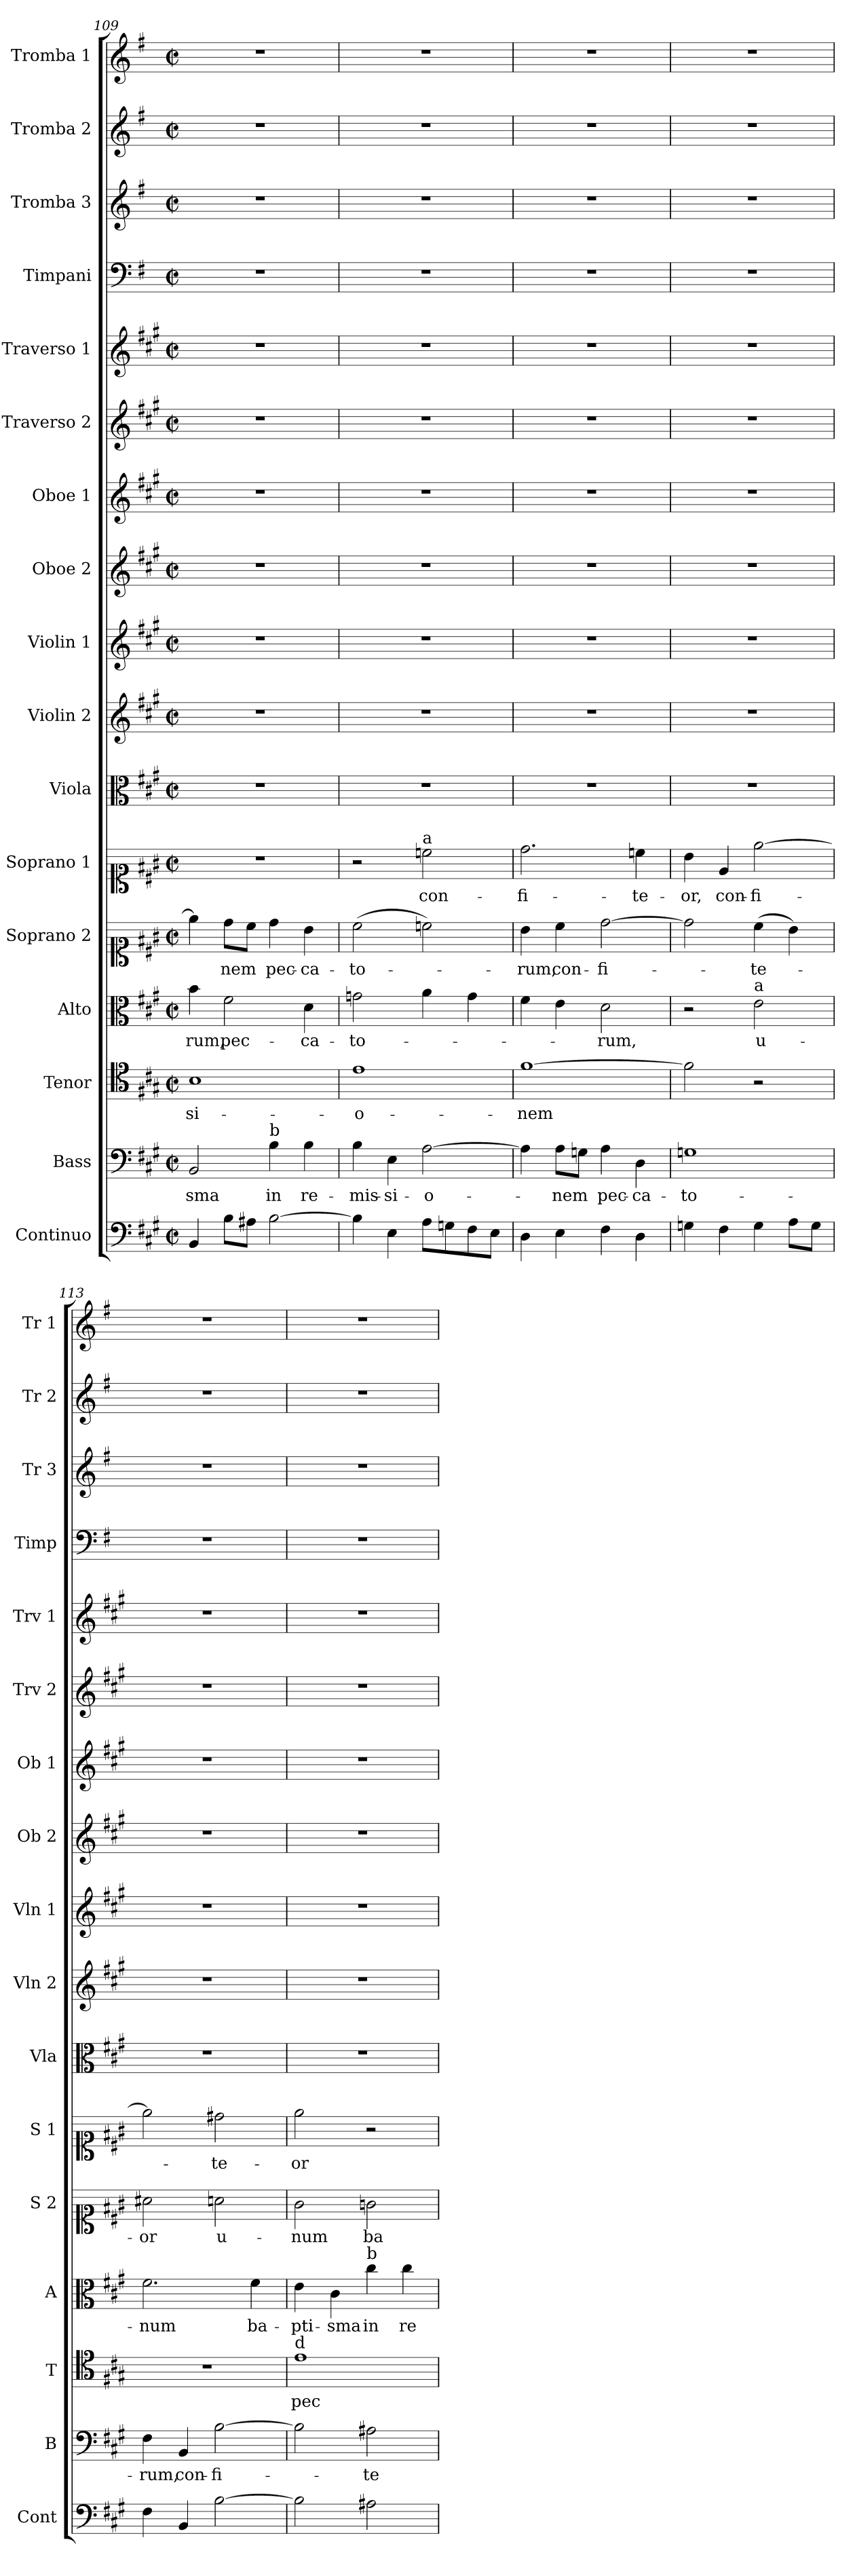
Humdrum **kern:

**kern	**kern	**text	**kern	**text	**kern	**text	**kern	**text	**kern	**text	**kern	**kern	**kern	**kern	**kern	**kern	**kern	**kern	**kern	**kern	**kern
*part17	*part16	*part16	*part15	*part15	*part14	*part14	*part13	*part13	*part12	*part12	*part11	*part10	*part9	*part8	*part7	*part6	*part5	*part4	*part3	*part2	*part1
*staff17	*staff16	*staff16	*staff15	*staff15	*staff14	*staff14	*staff13	*staff13	*staff12	*staff12	*staff11	*staff10	*staff9	*staff8	*staff7	*staff6	*staff5	*staff4	*staff3	*staff2	*staff1
*I"Continuo	*I"Bass	*	*I"Tenor	*	*I"Alto	*	*I"Soprano 2	*	*I"Soprano 1	*	*I"Viola	*I"Violin 2	*I"Violin 1	*I"Oboe 2	*I"Oboe 1	*I"Traverso 2	*I"Traverso 1	*I"Timpani	*I"Tromba 3	*I"Tromba 2	*I"Tromba 1
*I'Cont	*I'B	*	*I'T	*	*I'A	*	*I'S 2	*	*I'S 1	*	*I'Vla	*I'Vln 2	*I'Vln 1	*I'Ob 2	*I'Ob 1	*I'Trv 2	*I'Trv 1	*I'Timp	*I'Tr 3	*I'Tr 2	*I'Tr 1
*clefF4	*clefF4	*	*clefC4	*	*clefC3	*	*clefC1	*	*clefC1	*	*clefC3	*clefG2	*clefG2	*clefG2	*clefG2	*clefG2	*clefG2	*clefF4	*clefG2	*clefG2	*clefG2
*	*	*	*	*	*	*	*	*	*	*	*	*	*	*	*	*	*	*ITrd-1c-2	*ITrd-1c-2	*ITrd-1c-2	*ITrd-1c-2
*k[f#c#g#]	*k[f#c#g#]	*	*k[f#c#g#]	*	*k[f#c#g#]	*	*k[f#c#g#]	*	*k[f#c#g#]	*	*k[f#c#g#]	*k[f#c#g#]	*k[f#c#g#]	*k[f#c#g#]	*k[f#c#g#]	*k[f#c#g#]	*k[f#c#g#]	*k[f#c#g#]	*k[f#c#g#]	*k[f#c#g#]	*k[f#c#g#]
*M2/2	*M2/2	*	*M2/2	*	*M2/2	*	*M2/2	*	*M2/2	*	*M2/2	*M2/2	*M2/2	*M2/2	*M2/2	*M2/2	*M2/2	*M2/2	*M2/2	*M2/2	*M2/2
*met(c|)	*met(c|)	*	*met(c|)	*	*met(c|)	*	*met(c|)	*	*met(c|)	*	*met(c|)	*met(c|)	*met(c|)	*met(c|)	*met(c|)	*met(c|)	*met(c|)	*met(c|)	*met(c|)	*met(c|)	*met(c|)
=109	=109	=109	=109	=109	=109	=109	=109	=109	=109	=109	=109	=109	=109	=109	=109	=109	=109	=109	=109	=109	=109
!	!	!LO:LY:b	!	!LO:LY:b	!	!LO:LY:b	!	!	!	!	!	!	!	!	!	!	!	!	!	!	!
4BB/	2BB/	-sma	1B	-si-	4b\	-rum,	4ee\]	.	1r	.	1r	1r	1r	1r	1r	1r	1r	1r	1r	1r	1r
!	!	!	!	!	!	!LO:LY:b	!	!LO:LY:b	!	!	!	!	!	!	!	!	!	!	!	!	!
8B\L	.	.	.	.	2f#\	pec-	8dd\L	-nem	.	.	.	.	.	.	.	.	.	.	.	.	.
8A#X\J	.	.	.	.	.	.	8cc#\J	.	.	.	.	.	.	.	.	.	.	.	.	.	.
!	!LO:TX:a:t=b	!	!	!	!	!	!	!	!	!	!	!	!	!	!	!	!	!	!	!	!
!	!	!LO:LY:b	!	!	!	!	!	!LO:LY:b	!	!	!	!	!	!	!	!	!	!	!	!	!
[2B\	4B\	in	.	.	.	.	4dd\	pec-	.	.	.	.	.	.	.	.	.	.	.	.	.
!	!	!LO:LY:b	!	!	!	!LO:LY:b	!	!LO:LY:b	!	!	!	!	!	!	!	!	!	!	!	!	!
.	4B\	re-	.	.	4d\	-ca-	4b\	-ca-	.	.	.	.	.	.	.	.	.	.	.	.	.
=110	=110	=110	=110	=110	=110	=110	=110	=110	=110	=110	=110	=110	=110	=110	=110	=110	=110	=110	=110	=110	=110
!	!	!LO:LY:b	!	!LO:LY:b	!	!LO:LY:b	!	!LO:LY:b	!	!	!	!	!	!	!	!	!	!	!	!	!
4B\]	4B\	-mis-	1e	-o-	2gn\	-to-	(2cc#\	-to-	2r	.	1r	1r	1r	1r	1r	1r	1r	1r	1r	1r	1r
!	!	!LO:LY:b	!	!	!	!	!	!	!	!	!	!	!	!	!	!	!	!	!	!	!
4E\	4E\	-si-	.	.	.	.	.	.	.	.	.	.	.	.	.	.	.	.	.	.	.
!	!	!	!	!	!	!	!	!	!LO:TX:a:t=a	!	!	!	!	!	!	!	!	!	!	!	!
!	!	!LO:LY:b	!	!	!	!	!	!	!	!LO:LY:b	!	!	!	!	!	!	!	!	!	!	!
8A\L	[2A\	-o-	.	.	4a\	.	2ccn\)	.	2ccn\	con-	.	.	.	.	.	.	.	.	.	.	.
8Gn\	.	.	.	.	.	.	.	.	.	.	.	.	.	.	.	.	.	.	.	.	.
8F#\	.	.	.	.	4g\	.	.	.	.	.	.	.	.	.	.	.	.	.	.	.	.
8E\J	.	.	.	.	.	.	.	.	.	.	.	.	.	.	.	.	.	.	.	.	.
=111	=111	=111	=111	=111	=111	=111	=111	=111	=111	=111	=111	=111	=111	=111	=111	=111	=111	=111	=111	=111	=111
!	!	!	!	!LO:LY:b	!	!	!	!LO:LY:b	!	!LO:LY:b	!	!	!	!	!	!	!	!	!	!	!
4D\	4A\]	.	[1f#	-nem	4f#\	.	4b\	-rum,	2.dd\	-fi-	1r	1r	1r	1r	1r	1r	1r	1r	1r	1r	1r
!	!	!LO:LY:b	!	!	!	!	!	!LO:LY:b	!	!	!	!	!	!	!	!	!	!	!	!	!
4E\	8A\L	-nem	.	.	4e\	.	4cc#\	con-	.	.	.	.	.	.	.	.	.	.	.	.	.
.	8Gn\J	.	.	.	.	.	.	.	.	.	.	.	.	.	.	.	.	.	.	.	.
!	!	!LO:LY:b	!	!	!	!LO:LY:b	!	!LO:LY:b	!	!	!	!	!	!	!	!	!	!	!	!	!
4F#\	4A\	pec-	.	.	2d\	-rum,	[2dd\	-fi-	.	.	.	.	.	.	.	.	.	.	.	.	.
!	!	!LO:LY:b	!	!	!	!	!	!	!	!LO:LY:b	!	!	!	!	!	!	!	!	!	!	!
4D\	4D\	-ca-	.	.	.	.	.	.	4ccn\	-te-	.	.	.	.	.	.	.	.	.	.	.
=112	=112	=112	=112	=112	=112	=112	=112	=112	=112	=112	=112	=112	=112	=112	=112	=112	=112	=112	=112	=112	=112
!	!	!LO:LY:b	!	!	!	!	!	!	!	!LO:LY:b	!	!	!	!	!	!	!	!	!	!	!
4Gn\	1Gn	-to-	2f#\]	.	2r	.	2dd\]	.	4b\	-or,	1r	1r	1r	1r	1r	1r	1r	1r	1r	1r	1r
!	!	!	!	!	!	!	!	!	!	!LO:LY:b	!	!	!	!	!	!	!	!	!	!	!
4F#\	.	.	.	.	.	.	.	.	4e/	con-	.	.	.	.	.	.	.	.	.	.	.
!	!	!	!	!	!LO:TX:a:t=a	!	!	!	!	!	!	!	!	!	!	!	!	!	!	!	!
!	!	!	!	!	!	!LO:LY:b	!	!LO:LY:b	!	!LO:LY:b	!	!	!	!	!	!	!	!	!	!	!
4G\	.	.	2r	.	2e\	u-	(4cc#\	-te-	[2ee\	-fi-	.	.	.	.	.	.	.	.	.	.	.
8A\L	.	.	.	.	.	.	4b\)	.	.	.	.	.	.	.	.	.	.	.	.	.	.
8G\J	.	.	.	.	.	.	.	.	.	.	.	.	.	.	.	.	.	.	.	.	.
!!LO:PB:g=z
=113	=113	=113	=113	=113	=113	=113	=113	=113	=113	=113	=113	=113	=113	=113	=113	=113	=113	=113	=113	=113	=113
!	!	!LO:LY:b	!	!	!	!LO:LY:b	!	!LO:LY:b	!	!	!	!	!	!	!	!	!	!	!	!	!
4F#\	4F#\	-rum,	1r	.	2.f#\	-num	2a#X\	-or	2ee\]	.	1r	1r	1r	1r	1r	1r	1r	1r	1r	1r	1r
!	!	!LO:LY:b	!	!	!	!	!	!	!	!	!	!	!	!	!	!	!	!	!	!	!
4BB/	4BB/	con-	.	.	.	.	.	.	.	.	.	.	.	.	.	.	.	.	.	.	.
!	!	!LO:LY:b	!	!	!	!	!	!LO:LY:b	!	!LO:LY:b	!	!	!	!	!	!	!	!	!	!	!
[2B\	[2B\	-fi-	.	.	.	.	2an\	u-	2dd#X\	-te-	.	.	.	.	.	.	.	.	.	.	.
!	!	!	!	!	!	!LO:LY:b	!	!	!	!	!	!	!	!	!	!	!	!	!	!	!
.	.	.	.	.	4f#\	ba-	.	.	.	.	.	.	.	.	.	.	.	.	.	.	.
=114	=114	=114	=114	=114	=114	=114	=114	=114	=114	=114	=114	=114	=114	=114	=114	=114	=114	=114	=114	=114	=114
!	!	!	!LO:TX:a:t=d	!	!	!	!	!	!	!	!	!	!	!	!	!	!	!	!	!	!
!	!	!	!	!LO:LY:b	!	!LO:LY:b	!	!LO:LY:b	!	!LO:LY:b	!	!	!	!	!	!	!	!	!	!	!
2B\]	2B\]	.	1e	pec-	4e\	-pti-	2g#\	-num	2ee\	-or	1r	1r	1r	1r	1r	1r	1r	1r	1r	1r	1r
!	!	!	!	!	!	!LO:LY:b	!	!	!	!	!	!	!	!	!	!	!	!	!	!	!
.	.	.	.	.	4c#\	-sma	.	.	.	.	.	.	.	.	.	.	.	.	.	.	.
!	!	!	!	!	!LO:TX:a:t=b	!	!	!	!	!	!	!	!	!	!	!	!	!	!	!	!
!	!	!LO:LY:b	!	!	!	!LO:LY:b	!	!LO:LY:b	!	!	!	!	!	!	!	!	!	!	!	!	!
2A#X\	2A#X\	-te-	.	.	4cc#\	in	2gn\	ba-	2r	.	.	.	.	.	.	.	.	.	.	.	.
!	!	!	!	!	!	!LO:LY:b	!	!	!	!	!	!	!	!	!	!	!	!	!	!	!
.	.	.	.	.	4cc#\	re-	.	.	.	.	.	.	.	.	.	.	.	.	.	.	.
=	=	=	=	=	=	=	=	=	=	=	=	=	=	=	=	=	=	=	=	=	=
*-	*-	*-	*-	*-	*-	*-	*-	*-	*-	*-	*-	*-	*-	*-	*-	*-	*-	*-	*-	*-	*-
